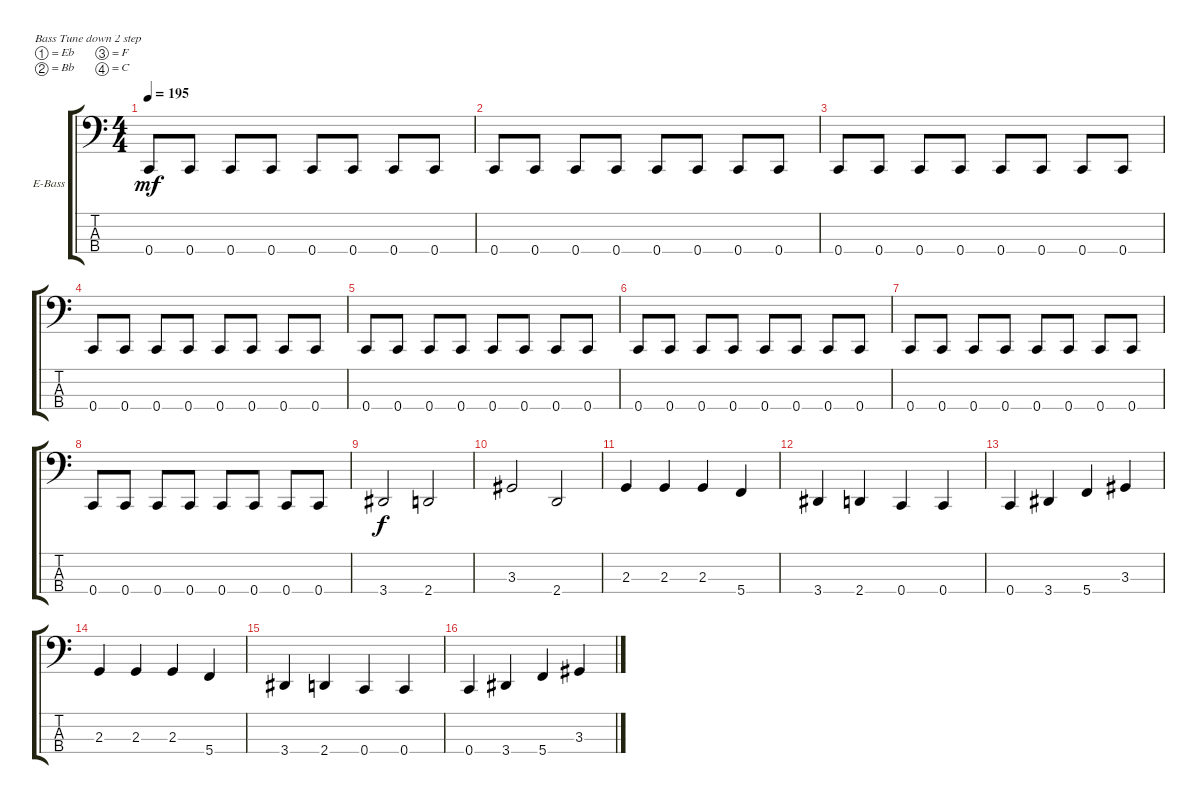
\defaultSystemsLayout 4
\bracketExtendMode groupsimilarinstruments
\firstSystemTrackNameOrientation horizontal
\otherSystemsTrackNameOrientation horizontal
\track ("Electric Bass" "E-Bass") {instrument electricbassfinger}
\staff {score tabs}
\tuning (Eb2 Bb1 F1 C1)
\ts (4 4)
\tempo 195
\clef f4
\ks c
0.4.8{dy mf} 0.4.8 0.4.8 0.4.8 0.4.8 0.4.8 0.4.8 0.4.8 |
0.4.8 0.4.8 0.4.8 0.4.8 0.4.8 0.4.8 0.4.8 0.4.8 |
0.4.8 0.4.8 0.4.8 0.4.8 0.4.8 0.4.8 0.4.8 0.4.8 |
0.4.8 0.4.8 0.4.8 0.4.8 0.4.8 0.4.8 0.4.8 0.4.8 |
0.4.8 0.4.8 0.4.8 0.4.8 0.4.8 0.4.8 0.4.8 0.4.8 |
0.4.8 0.4.8 0.4.8 0.4.8 0.4.8 0.4.8 0.4.8 0.4.8 |
0.4.8 0.4.8 0.4.8 0.4.8 0.4.8 0.4.8 0.4.8 0.4.8 |
0.4.8 0.4.8 0.4.8 0.4.8 0.4.8 0.4.8 0.4.8 0.4.8 |
3.4.2{dy f} 2.4.2 |
3.3.2 2.4.2 |
2.3.4 2.3.4 2.3.4 5.4.4 |
3.4.4 2.4.4 0.4.4 0.4.4 |
0.4.4 3.4.4 5.4.4 3.3.4 |
2.3.4 2.3.4 2.3.4 5.4.4 |
3.4.4 2.4.4 0.4.4 0.4.4 |
0.4.4 3.4.4 5.4.4 3.3.4
